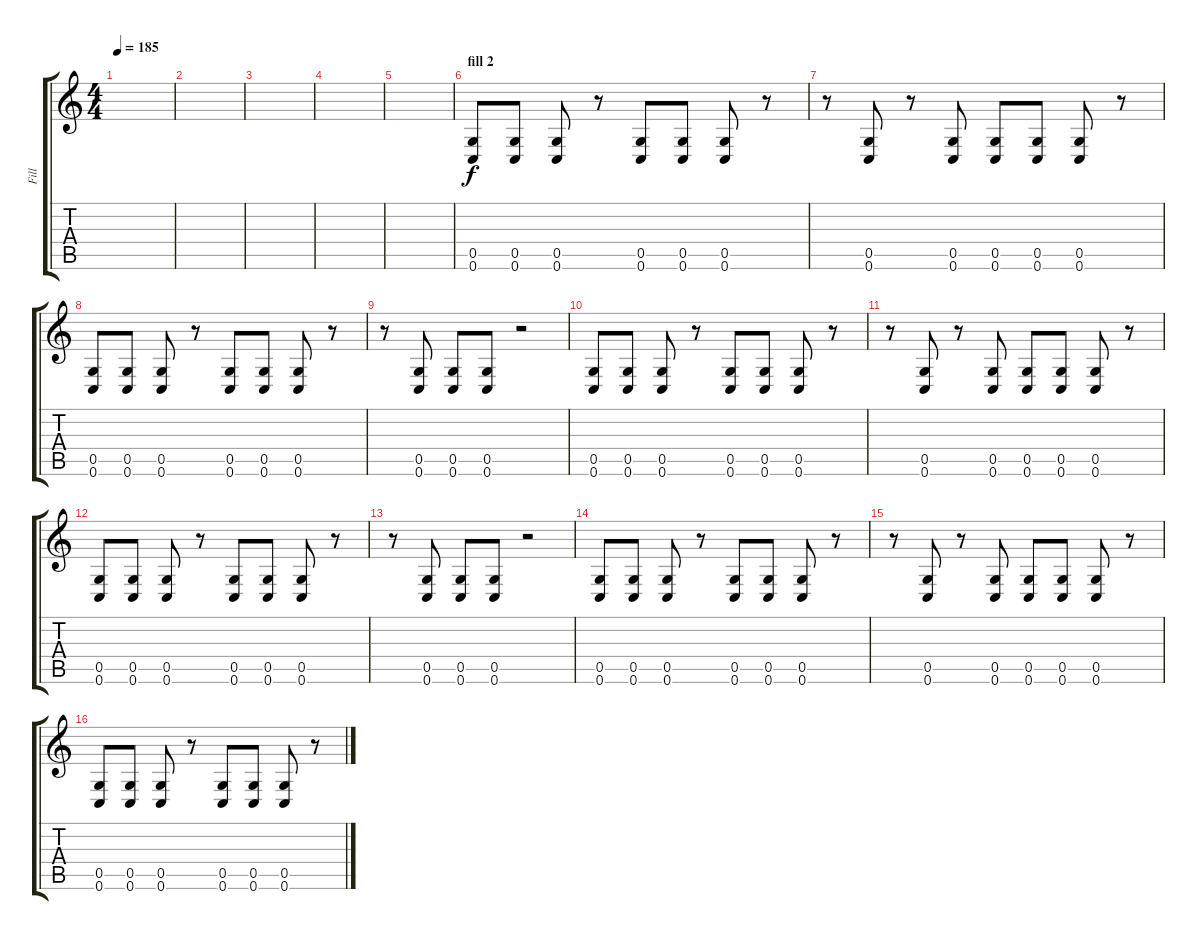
\track ("Fill" "Fill") {instrument overdrivenguitar}
\staff {score tabs}
\tuning (D4 A3 F3 C3 G2 C2) {hide}
\ts (4 4)
\tempo 185
\clef g2
\ks c
|
|
|
|
|
\section ("" "fill 2")
(0.5 0.6).8 (0.5 0.6).8 (0.5 0.6).8 r.8 (0.5 0.6).8 (0.5 0.6).8 (0.5 0.6).8 r.8 |
r.8 (0.5 0.6).8 r.8 (0.5 0.6).8 (0.5 0.6).8 (0.5 0.6).8 (0.5 0.6).8 r.8 |
(0.5 0.6).8 (0.5 0.6).8 (0.5 0.6).8 r.8 (0.5 0.6).8 (0.5 0.6).8 (0.5 0.6).8 r.8 |
r.8 (0.5 0.6).8 (0.5 0.6).8 (0.5 0.6).8 r.2 |
(0.5 0.6).8 (0.5 0.6).8 (0.5 0.6).8 r.8 (0.5 0.6).8 (0.5 0.6).8 (0.5 0.6).8 r.8 |
r.8 (0.5 0.6).8 r.8 (0.5 0.6).8 (0.5 0.6).8 (0.5 0.6).8 (0.5 0.6).8 r.8 |
(0.5 0.6).8 (0.5 0.6).8 (0.5 0.6).8 r.8 (0.5 0.6).8 (0.5 0.6).8 (0.5 0.6).8 r.8 |
r.8 (0.5 0.6).8 (0.5 0.6).8 (0.5 0.6).8 r.2 |
\section ("" "")
(0.5 0.6).8 (0.5 0.6).8 (0.5 0.6).8 r.8 (0.5 0.6).8 (0.5 0.6).8 (0.5 0.6).8 r.8 |
r.8 (0.5 0.6).8 r.8 (0.5 0.6).8 (0.5 0.6).8 (0.5 0.6).8 (0.5 0.6).8 r.8 |
(0.5 0.6).8 (0.5 0.6).8 (0.5 0.6).8 r.8 (0.5 0.6).8 (0.5 0.6).8 (0.5 0.6).8 r.8
